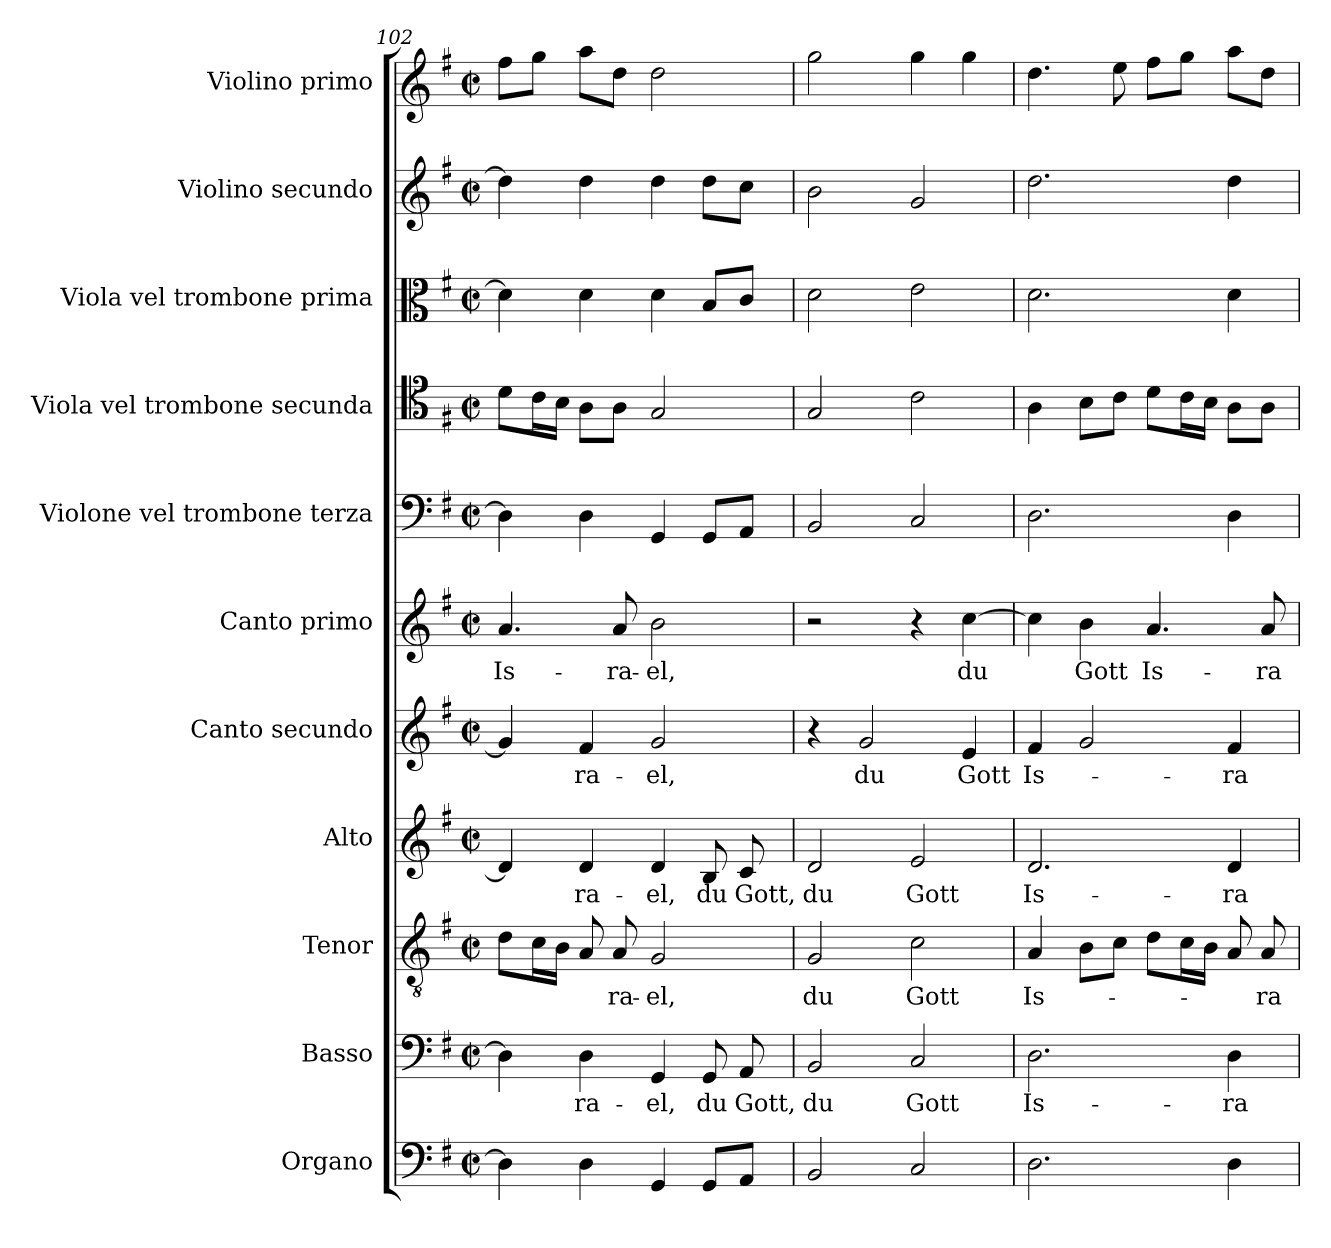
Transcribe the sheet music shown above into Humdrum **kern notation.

**kern	**kern	**text	**kern	**text	**kern	**text	**kern	**text	**kern	**text	**kern	**kern	**kern	**kern	**kern
*part11	*part10	*part10	*part9	*part9	*part8	*part8	*part7	*part7	*part6	*part6	*part5	*part4	*part3	*part2	*part1
*staff11	*staff10	*staff10	*staff9	*staff9	*staff8	*staff8	*staff7	*staff7	*staff6	*staff6	*staff5	*staff4	*staff3	*staff2	*staff1
*I"Organo	*I"Basso	*	*I"Tenor	*	*I"Alto	*	*I"Canto secundo	*	*I"Canto primo	*	*I"Violone vel trombone  terza	*I"Viola vel trombone secunda	*I"Viola vel trombone prima	*I"Violino secundo	*I"Violino primo
*	*I'B	*	*I'T	*	*I'A	*	*I'C2	*	*I'C1	*	*I'Vn	*I'Va2	*I'Va1	*I'Vi2	*I'Vi1
*clefF4	*clefF4	*	*clefGv2	*	*clefG2	*	*clefG2	*	*clefG2	*	*clefF4	*clefC4	*clefC3	*clefG2	*clefG2
*k[f#]	*k[f#]	*	*k[f#]	*	*k[f#]	*	*k[f#]	*	*k[f#]	*	*k[f#]	*k[f#]	*k[f#]	*k[f#]	*k[f#]
*G:	*G:	*	*G:	*	*G:	*	*G:	*	*G:	*	*G:	*G:	*G:	*G:	*G:
*M2/2	*M2/2	*	*M2/2	*	*M2/2	*	*M2/2	*	*M2/2	*	*M2/2	*M2/2	*M2/2	*M2/2	*M2/2
*met(c|)	*met(c|)	*	*met(c|)	*	*met(c|)	*	*met(c|)	*	*met(c|)	*	*met(c|)	*met(c|)	*met(c|)	*met(c|)	*met(c|)
=102	=102	=102	=102	=102	=102	=102	=102	=102	=102	=102	=102	=102	=102	=102	=102
!	!	!	!	!	!	!	!	!	!	!LO:LY:b	!	!	!	!	!
4D\]	4D\]	.	8d\L	.	4d/]	.	4g/]	.	4.a/	Is-	4D\]	8d\L	4d\]	4dd\]	8ff#\L
.	.	.	16c\L	.	.	.	.	.	.	.	.	16c\L	.	.	8gg\J
.	.	.	16B\JJ	.	.	.	.	.	.	.	.	16B\JJ	.	.	.
!	!	!LO:LY:b	!	!	!	!	!	!	!	!	!	!	!	!	!
!	!	!	!	!	!	!LO:LY:b	!	!	!	!	!	!	!	!	!
!	!	!	!	!	!	!	!	!LO:LY:b	!	!	!	!	!	!	!
4D\	4D\	-ra-	8A/	.	4d/	-ra-	4f#/	-ra-	.	.	4D\	8A\L	4d\	4dd\	8aa\L
!	!	!	!	!LO:LY:b	!	!	!	!	!	!	!	!	!	!	!
!	!	!	!	!	!	!	!	!	!	!LO:LY:b	!	!	!	!	!
.	.	.	8A/	-ra-	.	.	.	.	8a/	-ra-	.	8A\J	.	.	8dd\J
!	!	!LO:LY:b	!	!	!	!	!	!	!	!	!	!	!	!	!
!	!	!	!	!LO:LY:b	!	!	!	!	!	!	!	!	!	!	!
!	!	!	!	!	!	!LO:LY:b	!	!	!	!	!	!	!	!	!
!	!	!	!	!	!	!	!	!LO:LY:b	!	!	!	!	!	!	!
!	!	!	!	!	!	!	!	!	!	!LO:LY:b	!	!	!	!	!
4GG/	4GG/	-el,	2G/	-el,	4d/	-el,	2g/	-el,	2b\	-el,	4GG/	2G/	4d\	4dd\	2dd\
!	!	!LO:LY:b	!	!	!	!	!	!	!	!	!	!	!	!	!
!	!	!	!	!	!	!LO:LY:b	!	!	!	!	!	!	!	!	!
8GG/L	8GG/	du	.	.	8B/	du	.	.	.	.	8GG/L	.	8B/L	8dd\L	.
!	!	!LO:LY:b	!	!	!	!	!	!	!	!	!	!	!	!	!
!	!	!	!	!	!	!LO:LY:b	!	!	!	!	!	!	!	!	!
8AA/J	8AA/	Gott,	.	.	8c/	Gott,	.	.	.	.	8AA/J	.	8c/J	8cc\J	.
=103	=103	=103	=103	=103	=103	=103	=103	=103	=103	=103	=103	=103	=103	=103	=103
!	!	!LO:LY:b	!	!	!	!	!	!	!	!	!	!	!	!	!
!	!	!	!	!LO:LY:b	!	!	!	!	!	!	!	!	!	!	!
!	!	!	!	!	!	!LO:LY:b	!	!	!	!	!	!	!	!	!
2BB/	2BB/	du	2G/	du	2d/	du	4r	.	2r	.	2BB/	2G/	2d\	2b\	2gg\
!	!	!	!	!	!	!	!	!LO:LY:b	!	!	!	!	!	!	!
.	.	.	.	.	.	.	2g/	du	.	.	.	.	.	.	.
!	!	!LO:LY:b	!	!	!	!	!	!	!	!	!	!	!	!	!
!	!	!	!	!LO:LY:b	!	!	!	!	!	!	!	!	!	!	!
!	!	!	!	!	!	!LO:LY:b	!	!	!	!	!	!	!	!	!
2C/	2C/	Gott	2c\	Gott	2e/	Gott	.	.	4r	.	2C/	2c\	2e\	2g/	4gg\
!	!	!	!	!	!	!	!	!LO:LY:b	!	!	!	!	!	!	!
!	!	!	!	!	!	!	!	!	!	!LO:LY:b	!	!	!	!	!
.	.	.	.	.	.	.	4e/	Gott	[4cc\	du	.	.	.	.	4gg\
=104	=104	=104	=104	=104	=104	=104	=104	=104	=104	=104	=104	=104	=104	=104	=104
!	!	!LO:LY:b	!	!	!	!	!	!	!	!	!	!	!	!	!
!	!	!	!	!LO:LY:b	!	!	!	!	!	!	!	!	!	!	!
!	!	!	!	!	!	!LO:LY:b	!	!	!	!	!	!	!	!	!
!	!	!	!	!	!	!	!	!LO:LY:b	!	!	!	!	!	!	!
2.D\	2.D\	Is-	4A/	Is-	2.d/	Is-	4f#/	Is-	4cc\]	.	2.D\	4A\	2.d\	2.dd\	4.dd\
!	!	!	!	!	!	!	!	!	!	!LO:LY:b	!	!	!	!	!
.	.	.	8B\L	.	.	.	2g/	.	4b\	Gott	.	8B\L	.	.	.
.	.	.	8c\J	.	.	.	.	.	.	.	.	8c\J	.	.	8ee\
!	!	!	!	!	!	!	!	!	!	!LO:LY:b	!	!	!	!	!
.	.	.	8d\L	.	.	.	.	.	4.a/	Is-	.	8d\L	.	.	8ff#\L
.	.	.	16c\L	.	.	.	.	.	.	.	.	16c\L	.	.	8gg\J
.	.	.	16B\JJ	.	.	.	.	.	.	.	.	16B\JJ	.	.	.
!	!	!LO:LY:b	!	!	!	!	!	!	!	!	!	!	!	!	!
!	!	!	!	!	!	!LO:LY:b	!	!	!	!	!	!	!	!	!
!	!	!	!	!	!	!	!	!LO:LY:b	!	!	!	!	!	!	!
4D\	4D\	-ra-	8A/	.	4d/	-ra-	4f#/	-ra-	.	.	4D\	8A\L	4d\	4dd\	8aa\L
!	!	!	!	!LO:LY:b	!	!	!	!	!	!	!	!	!	!	!
!	!	!	!	!	!	!	!	!	!	!LO:LY:b	!	!	!	!	!
.	.	.	8A/	-ra-	.	.	.	.	8a/	-ra-	.	8A\J	.	.	8dd\J
=	=	=	=	=	=	=	=	=	=	=	=	=	=	=	=
*-	*-	*-	*-	*-	*-	*-	*-	*-	*-	*-	*-	*-	*-	*-	*-
